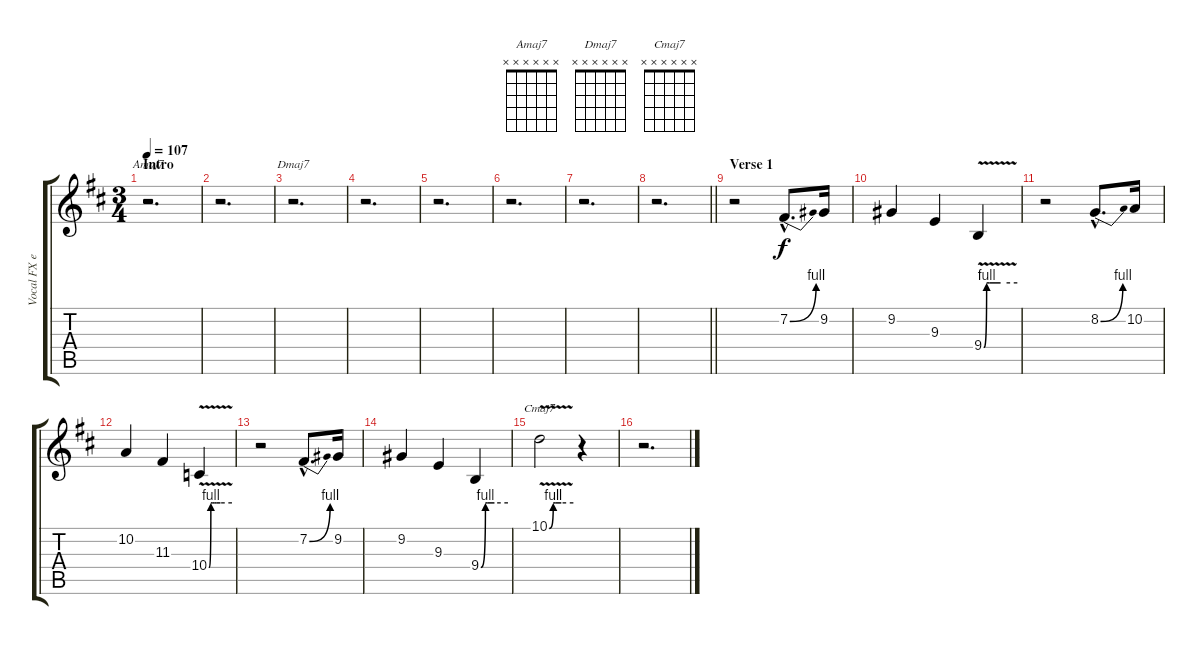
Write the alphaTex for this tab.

\track ("Vocal FX echo" "Vocal FX e") {instrument stringensemble1}
\staff {score tabs}
\tuning (E4 B3 G3 D3 A2 E2) {hide}
\chord ("Amaj7" x x x x x x)
\chord ("Dmaj7" x x x x x x)
\chord ("Cmaj7" x x x x x x)
\ts (3 4)
\section ("" "Intro")
\tempo 107
\clef g2
\ks d
r.2{d ch "Amaj7" dy f instrument stringensemble1} |
r.2{d} |
r.2{d ch "Dmaj7"} |
r.2{d} |
r.2{d} |
r.2{d} |
r.2{d} |
\barLineRight lightlight
r.2{d} |
\section ("" "Verse 1")
r.2 7.2{be (bend 0 0 60 4) hac}.8{d} 9.2.16 |
9.2.4 9.3.4 9.4{be (custom 0 0 5 4 10 4 20 4 30 4 60 4) v}.4 |
r.2 8.2{be (bend 0 0 60 4) hac}.8{d} 10.2.16 |
10.2.4 11.3.4 10.4{be (custom 0 0 5 4 10 4 15 4 20 4 30 4 60 4) v}.4 |
r.2 7.2{be (bend 0 0 60 4) hac}.8{d} 9.2.16 |
9.2.4 9.3.4 9.4{be (custom 0 0 10 4 15 4 30 4 60 4)}.4 |
10.1{be (custom 0 0 10 4 15 4 30 4 60 4) v}.2{ch "Cmaj7"} r.4 |
r.2{d}
